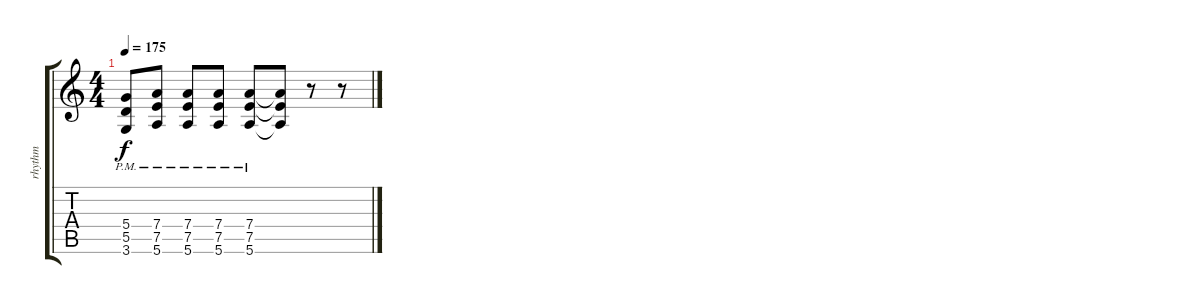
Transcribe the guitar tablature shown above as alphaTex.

\track ("rhythm" "rhythm") {instrument distortionguitar}
\staff {score tabs}
\tuning (E4 B3 G3 D3 A2 E2) {hide}
\ts (4 4)
\tempo 175
\clef g2
\ks c
(5.4{pm} 5.5{pm} 3.6{pm}).8{dy f} (7.4{pm} 7.5{pm} 5.6{pm}).8 (7.4{pm} 7.5{pm} 5.6{pm}).8 (7.4{pm} 7.5{pm} 5.6{pm}).8 (7.4{pm} 7.5{pm} 5.6{pm}).8 (7.4{t} 7.5{t} 5.6{t}).8 r.8 r.8
